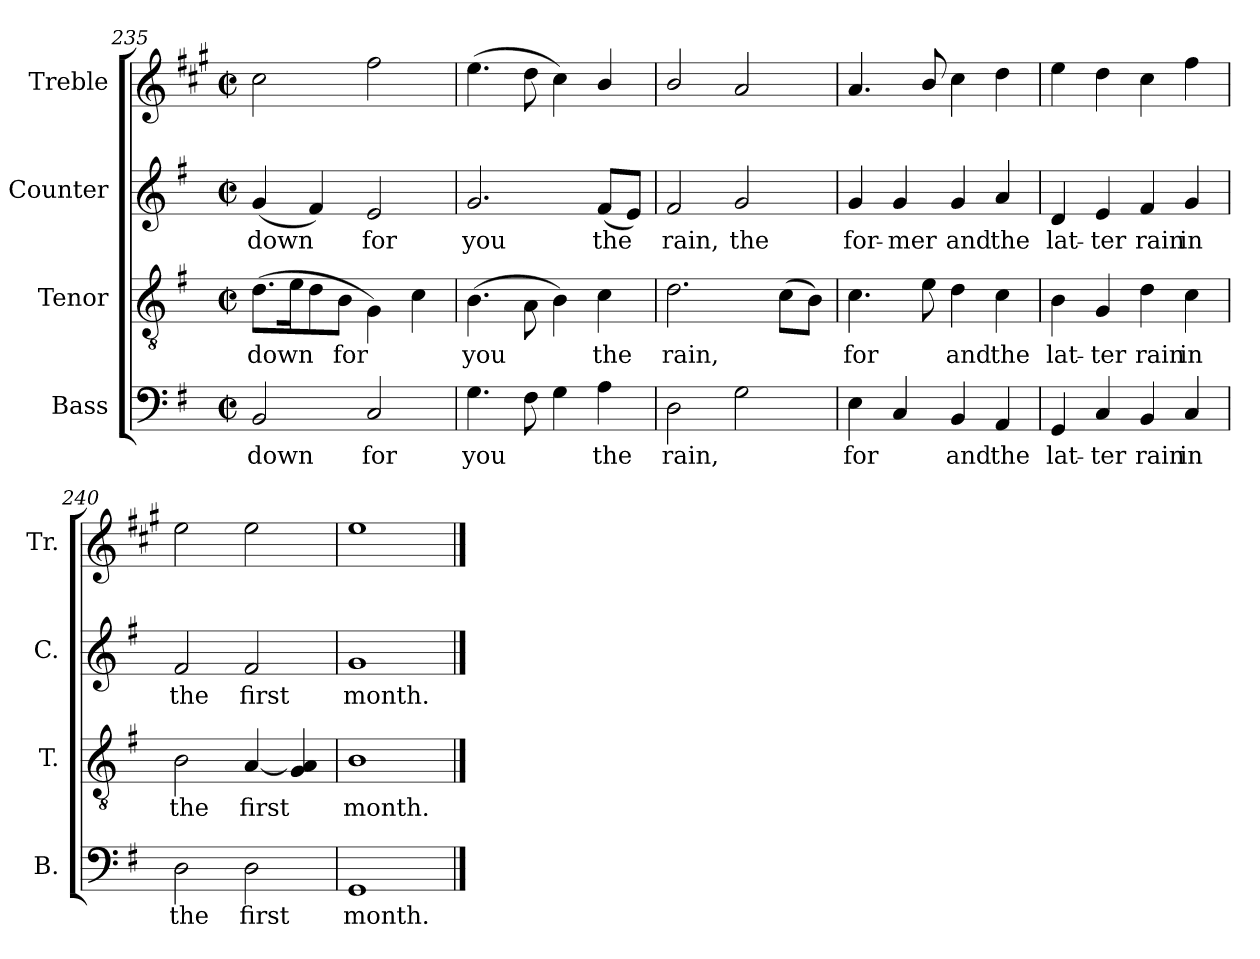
**kern	**text	**kern	**text	**kern	**text	**kern
*part4	*part4	*part3	*part3	*part2	*part2	*part1
*staff4	*staff4	*staff3	*staff3	*staff2	*staff2	*staff1
*I"Bass	*	*I"Tenor	*	*I"Counter	*	*I"Treble
*I'B.	*	*I'T.	*	*I'C.	*	*I'Tr.
*clefF4	*	*clefGv2	*	*clefG2	*	*clefG2
*	*	*	*	*	*	*ITrd1c2
*k[f#]	*	*k[f#]	*	*k[f#]	*	*k[f#]
*G:	*	*G:	*	*G:	*	*G:
*M2/2	*	*M2/2	*	*M2/2	*	*M2/2
*met(c|)	*	*met(c|)	*	*met(c|)	*	*met(c|)
=235	=235	=235	=235	=235	=235	=235
!	!LO:LY:a:cj	!	!LO:LY:a:cj	!	!LO:LY:b:cj	!
2BB/	down	(>8.d\L	down	(<4g/	down	2b\
!	!	!	!LO:LY:a:cj	!	!	!
.	.	16e\	.	.	.	.
!	!	!	!LO:LY:a:cj	!	!LO:LY:b:cj	!
.	.	8d\	.	4f#/)	.	.
!	!	!	!LO:LY:a:cj	!	!	!
.	.	8B\J	for	.	.	.
!	!LO:LY:a:cj	!	!LO:LY:a:cj	!	!LO:LY:b:cj	!
2C/	for	4G\)	.	2e/	for	2ee\
!	!	!	!LO:LY:a:cj	!	!	!
.	.	4c\	.	.	.	.
!!LO:LB:g=z
=236	=236	=236	=236	=236	=236	=236
!	!LO:LY:a:cj	!	!LO:LY:a:cj	!	!LO:LY:b:cj	!
4.G\	you	(>4.B\	you	2.g/	you	(>4.dd\
!	!LO:LY:a:cj	!	!LO:LY:a:cj	!	!	!
8F#\	.	8A\	.	.	.	8cc\
!	!LO:LY:a:cj	!	!LO:LY:a:cj	!	!	!
4G\	.	4B\)	.	.	.	4b\)
!	!LO:LY:a:cj	!	!LO:LY:a:cj	!	!LO:LY:b:cj	!
4A\	the	4c\	the	(<8f#/L	the	4a/
!	!	!	!	!	!LO:LY:b:cj	!
.	.	.	.	8e/J)	.	.
=237	=237	=237	=237	=237	=237	=237
!	!LO:LY:a:cj	!	!LO:LY:a:cj	!	!LO:LY:b:cj	!
2D\	rain,	2.d\	rain,	2f#/	rain,	2a/
!	!LO:LY:a:cj	!	!	!	!LO:LY:b:cj	!
2G\	.	.	.	2g/	the	2g/
!	!	!	!LO:LY:a:cj	!	!	!
.	.	(>8c\L	.	.	.	.
!	!	!	!LO:LY:a:cj	!	!	!
.	.	8B\J)	.	.	.	.
=238	=238	=238	=238	=238	=238	=238
!	!LO:LY:a:cj	!	!LO:LY:a:cj	!	!LO:LY:b:cj	!
4E\	for-	4.c\	for-	4g/	for-	4.g/
!	!LO:LY:a:cj	!	!	!	!LO:LY:b:cj	!
4C/	--	.	.	4g/	-mer	.
!	!	!	!LO:LY:a:cj	!	!	!
.	.	8e\	--	.	.	8a/
!	!LO:LY:a:cj	!	!LO:LY:a:cj	!	!LO:LY:b:cj	!
4BB/	-and	4d\	-and	4g/	and	4b\
!	!LO:LY:a:cj	!	!LO:LY:a:cj	!	!LO:LY:b:cj	!
4AA/	the	4c\	the	4a/	the	4cc\
=239	=239	=239	=239	=239	=239	=239
!	!LO:LY:a:cj	!	!LO:LY:a:cj	!	!LO:LY:b:cj	!
4GG/	lat-	4B\	lat-	4d/	lat-	4dd\
!	!LO:LY:a:cj	!	!LO:LY:a:cj	!	!LO:LY:b:cj	!
4C/	-ter	4G/	-ter	4e/	-ter	4cc\
!	!LO:LY:a:cj	!	!LO:LY:a:cj	!	!LO:LY:b:cj	!
4BB/	rain	4d\	rain	4f#/	rain	4b\
!	!LO:LY:a:cj	!	!LO:LY:a:cj	!	!LO:LY:b:cj	!
4C/	in	4c\	in	4g/	in	4ee\
=240	=240	=240	=240	=240	=240	=240
!	!LO:LY:a:cj	!	!LO:LY:a:cj	!	!LO:LY:b:cj	!
2D\	the	2B\	the	2f#/	the	2dd\
!	!LO:LY:a:cj	!	!LO:LY:a:cj	!	!LO:LY:b:cj	!
2D\	first	[<4A/	first	2f#/	first	2dd\
!	!	!	!LO:LY:a:cj	!	!	!
.	.	4G/< 4A/]<	.	.	.	.
=241	=241	=241	=241	=241	=241	=241
!	!LO:LY:a:cj	!	!LO:LY:a:cj	!	!LO:LY:b:cj	!
1GG	month.	1B	month.	1g	month.	1dd
==	==	==	==	==	==	==
*-	*-	*-	*-	*-	*-	*-
